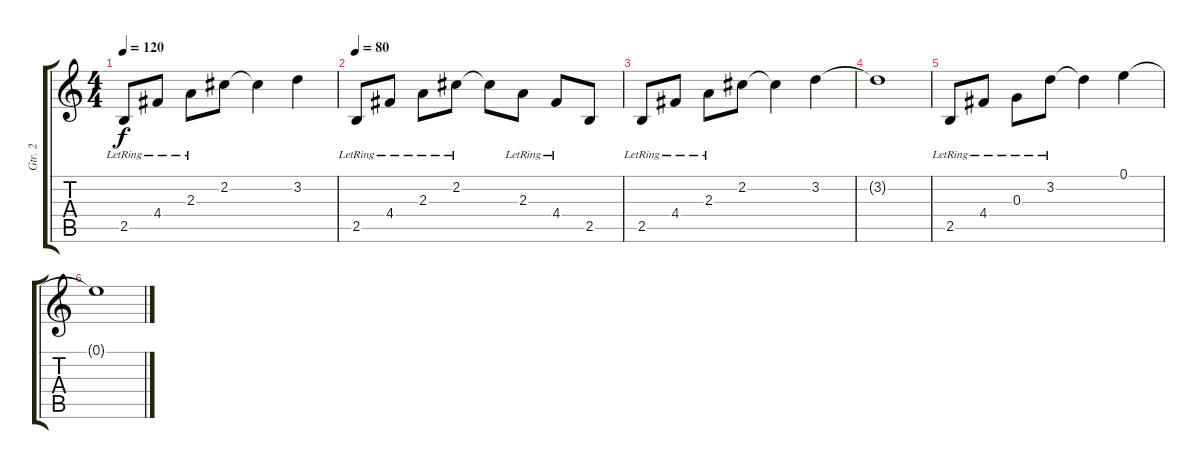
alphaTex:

\track ("Gtr. 2" "Gtr. 2") {instrument acousticguitarsteel}
\staff {score tabs}
\tuning (E4 B3 G3 D3 A2 E2) {hide}
\ts (4 4)
\tempo 120
\clef g2
\ks c
2.5{lr}.8{dy f} 4.4{lr}.8 2.3{lr}.8 2.2.8 2.2{t}.4 3.2.4 |
\tempo 80
2.5{lr}.8 4.4{lr}.8 2.3{lr}.8 2.2{lr}.8 2.2{t}.8 2.3{lr}.8 4.4{lr}.8 2.5.8 |
2.5{lr}.8 4.4{lr}.8 2.3{lr}.8 2.2.8 2.2{t}.4 3.2.4 |
3.2{t}.1 |
2.5{lr}.8 4.4{lr}.8 0.3{lr}.8 3.2{lr}.8 3.2{t}.4 0.1.4 |
0.1{t}.1
